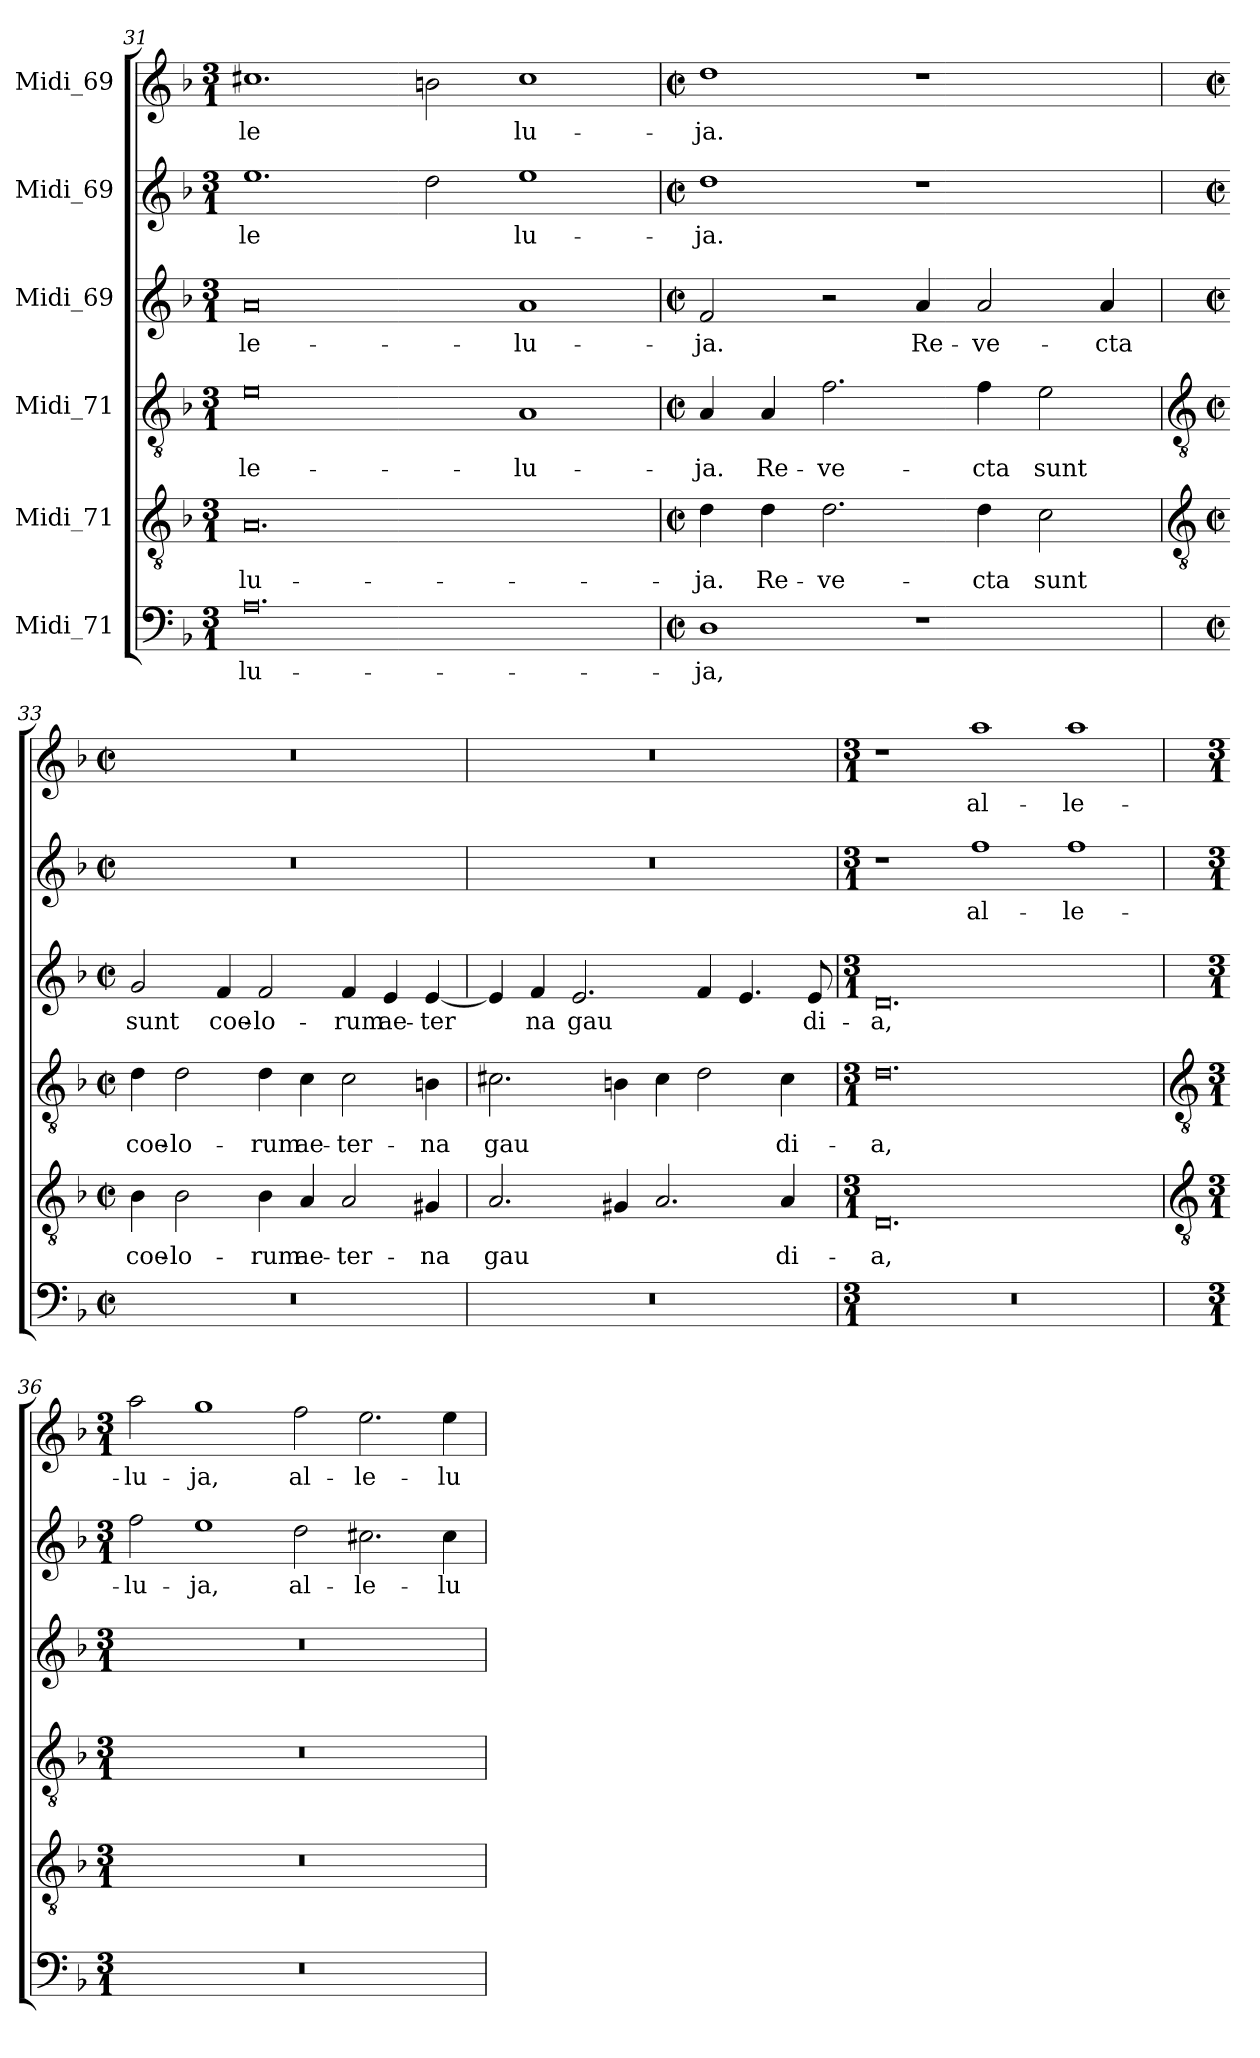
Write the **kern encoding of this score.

**kern	**text	**kern	**text	**kern	**text	**kern	**text	**kern	**text	**kern	**text
*part6	*part6	*part5	*part5	*part4	*part4	*part3	*part3	*part2	*part2	*part1	*part1
*staff6	*staff6	*staff5	*staff5	*staff4	*staff4	*staff3	*staff3	*staff2	*staff2	*staff1	*staff1
*I"Midi_71	*	*I"Midi_71	*	*I"Midi_71	*	*I"Midi_69	*	*I"Midi_69	*	*I"Midi_69	*
*clefF4	*	*clefGv2	*	*clefGv2	*	*clefG2	*	*clefG2	*	*clefG2	*
*k[b-]	*	*k[b-]	*	*k[b-]	*	*k[b-]	*	*k[b-]	*	*k[b-]	*
*F:	*	*F:	*	*F:	*	*F:	*	*F:	*	*F:	*
*M3/1	*	*M3/1	*	*M3/1	*	*M3/1	*	*M3/1	*	*M3/1	*
=31	=31	=31	=31	=31	=31	=31	=31	=31	=31	=31	=31
!	!LO:LY:b	!	!LO:LY:b	!	!LO:LY:b	!	!LO:LY:b	!	!LO:LY:b	!	!LO:LY:b
0.A	-lu-	0.A	-lu-	0e	-le-	0a	-le-	1.ee	le	1.cc#X	le
.	.	.	.	.	.	.	.	2dd	.	2bn	.
!	!	!	!	!	!LO:LY:b	!	!LO:LY:b	!	!LO:LY:b	!	!LO:LY:b
.	.	.	.	1A	-lu-	1a	-lu-	1ee	lu-	1cc#	lu-
=32	=32	=32	=32	=32	=32	=32	=32	=32	=32	=32	=32
*M4/2	*	*M4/2	*	*M4/2	*	*M4/2	*	*M4/2	*	*M4/2	*
*met(c|)	*	*met(c|)	*	*met(c|)	*	*met(c|)	*	*met(c|)	*	*met(c|)	*
!	!LO:LY:b	!	!LO:LY:b	!	!LO:LY:b	!	!LO:LY:b	!	!LO:LY:b	!	!LO:LY:b
1D	-ja,	4d	-ja.	4A	-ja.	2f	-ja.	1dd	-ja.	1dd	-ja.
!	!	!	!LO:LY:b	!	!LO:LY:b	!	!	!	!	!	!
.	.	4d	Re-	4A	Re-	.	.	.	.	.	.
!	!	!	!LO:LY:b	!	!LO:LY:b	!	!	!	!	!	!
.	.	2.d	-ve-	2.f	-ve-	2r	.	.	.	.	.
!	!	!	!	!	!	!	!LO:LY:b	!	!	!	!
1r	.	.	.	.	.	4a	Re-	1r	.	1r	.
!	!	!	!LO:LY:b	!	!LO:LY:b	!	!LO:LY:b	!	!	!	!
.	.	4d	-cta	4f	-cta	2a	-ve-	.	.	.	.
!	!	!	!LO:LY:b	!	!LO:LY:b	!	!	!	!	!	!
.	.	2c	sunt	2e	sunt	.	.	.	.	.	.
!	!	!	!	!	!	!	!LO:LY:b	!	!	!	!
.	.	.	.	.	.	4a	-cta	.	.	.	.
!!LO:LB:g=z
=33	=33	=33	=33	=33	=33	=33	=33	=33	=33	=33	=33
*	*	*clefGv2	*	*clefGv2	*	*	*	*	*	*	*
*M4/2	*	*M4/2	*	*M4/2	*	*M4/2	*	*M4/2	*	*M4/2	*
*met(c|)	*	*met(c|)	*	*met(c|)	*	*met(c|)	*	*met(c|)	*	*met(c|)	*
!	!	!	!LO:LY:b	!	!LO:LY:b	!	!LO:LY:b	!	!	!	!
0r	.	4B-	coe-	4d	coe-	2g	sunt	0r	.	0r	.
!	!	!	!LO:LY:b	!	!LO:LY:b	!	!	!	!	!	!
.	.	2B-	-lo-	2d	-lo-	.	.	.	.	.	.
!	!	!	!	!	!	!	!LO:LY:b	!	!	!	!
.	.	.	.	.	.	4f	coe-	.	.	.	.
!	!	!	!LO:LY:b	!	!LO:LY:b	!	!LO:LY:b	!	!	!	!
.	.	4B-	-rum	4d	-rum	2f	-lo-	.	.	.	.
!	!	!	!LO:LY:b	!	!LO:LY:b	!	!	!	!	!	!
.	.	4A	ae-	4c	ae-	.	.	.	.	.	.
!	!	!	!LO:LY:b	!	!LO:LY:b	!	!LO:LY:b	!	!	!	!
.	.	2A	-ter-	2c	-ter-	4f	-rum	.	.	.	.
!	!	!	!	!	!	!	!LO:LY:b	!	!	!	!
.	.	.	.	.	.	4e	ae-	.	.	.	.
!	!	!	!LO:LY:b	!	!LO:LY:b	!	!LO:LY:b	!	!	!	!
.	.	4G#X	-na	4Bn	-na	[4e	-ter	.	.	.	.
=34	=34	=34	=34	=34	=34	=34	=34	=34	=34	=34	=34
!	!	!	!LO:LY:b	!	!LO:LY:b	!	!	!	!	!	!
0r	.	2.A	gau	2.c#X	gau	4e]	.	0r	.	0r	.
!	!	!	!	!	!	!	!LO:LY:b	!	!	!	!
.	.	.	.	.	.	4f	na	.	.	.	.
!	!	!	!	!	!	!	!LO:LY:b	!	!	!	!
.	.	.	.	.	.	2.e	gau	.	.	.	.
.	.	4G#X	.	4B	.	.	.	.	.	.	.
.	.	2.A	.	4c#	.	.	.	.	.	.	.
.	.	.	.	2d	.	4f	.	.	.	.	.
.	.	.	.	.	.	4.e	.	.	.	.	.
!	!	!	!LO:LY:b	!	!LO:LY:b	!	!	!	!	!	!
.	.	4A	di-	4c#	di-	.	.	.	.	.	.
!	!	!	!	!	!	!	!LO:LY:b	!	!	!	!
.	.	.	.	.	.	8e	di-	.	.	.	.
=35	=35	=35	=35	=35	=35	=35	=35	=35	=35	=35	=35
*M3/1	*	*M3/1	*	*M3/1	*	*M3/1	*	*M3/1	*	*M3/1	*
!	!	!	!LO:LY:b	!	!LO:LY:b	!	!LO:LY:b	!	!	!	!
0.r	.	0.D	-a,	0.d	-a,	0.d	-a,	1r	.	1r	.
!	!	!	!	!	!	!	!	!	!LO:LY:b	!	!LO:LY:b
.	.	.	.	.	.	.	.	1ff	al-	1aa	al-
!	!	!	!	!	!	!	!	!	!LO:LY:b	!	!LO:LY:b
.	.	.	.	.	.	.	.	1ff	-le-	1aa	-le-
!!LO:LB:g=z
=36	=36	=36	=36	=36	=36	=36	=36	=36	=36	=36	=36
*	*	*clefGv2	*	*clefGv2	*	*	*	*	*	*	*
*M3/1	*	*M3/1	*	*M3/1	*	*M3/1	*	*M3/1	*	*M3/1	*
!	!	!	!	!	!	!	!	!	!LO:LY:b	!	!LO:LY:b
0.r	.	0.r	.	0.r	.	0.r	.	2ff	-lu-	2aa	-lu-
!	!	!	!	!	!	!	!	!	!LO:LY:b	!	!LO:LY:b
.	.	.	.	.	.	.	.	1ee	-ja,	1gg	-ja,
!	!	!	!	!	!	!	!	!	!LO:LY:b	!	!LO:LY:b
.	.	.	.	.	.	.	.	2dd	al-	2ff	al-
!	!	!	!	!	!	!	!	!	!LO:LY:b	!	!LO:LY:b
.	.	.	.	.	.	.	.	2.cc#X	-le-	2.ee	-le-
!	!	!	!	!	!	!	!	!	!LO:LY:b	!	!LO:LY:b
.	.	.	.	.	.	.	.	4cc#	-lu-	4ee	-lu-
=	=	=	=	=	=	=	=	=	=	=	=
*-	*-	*-	*-	*-	*-	*-	*-	*-	*-	*-	*-
